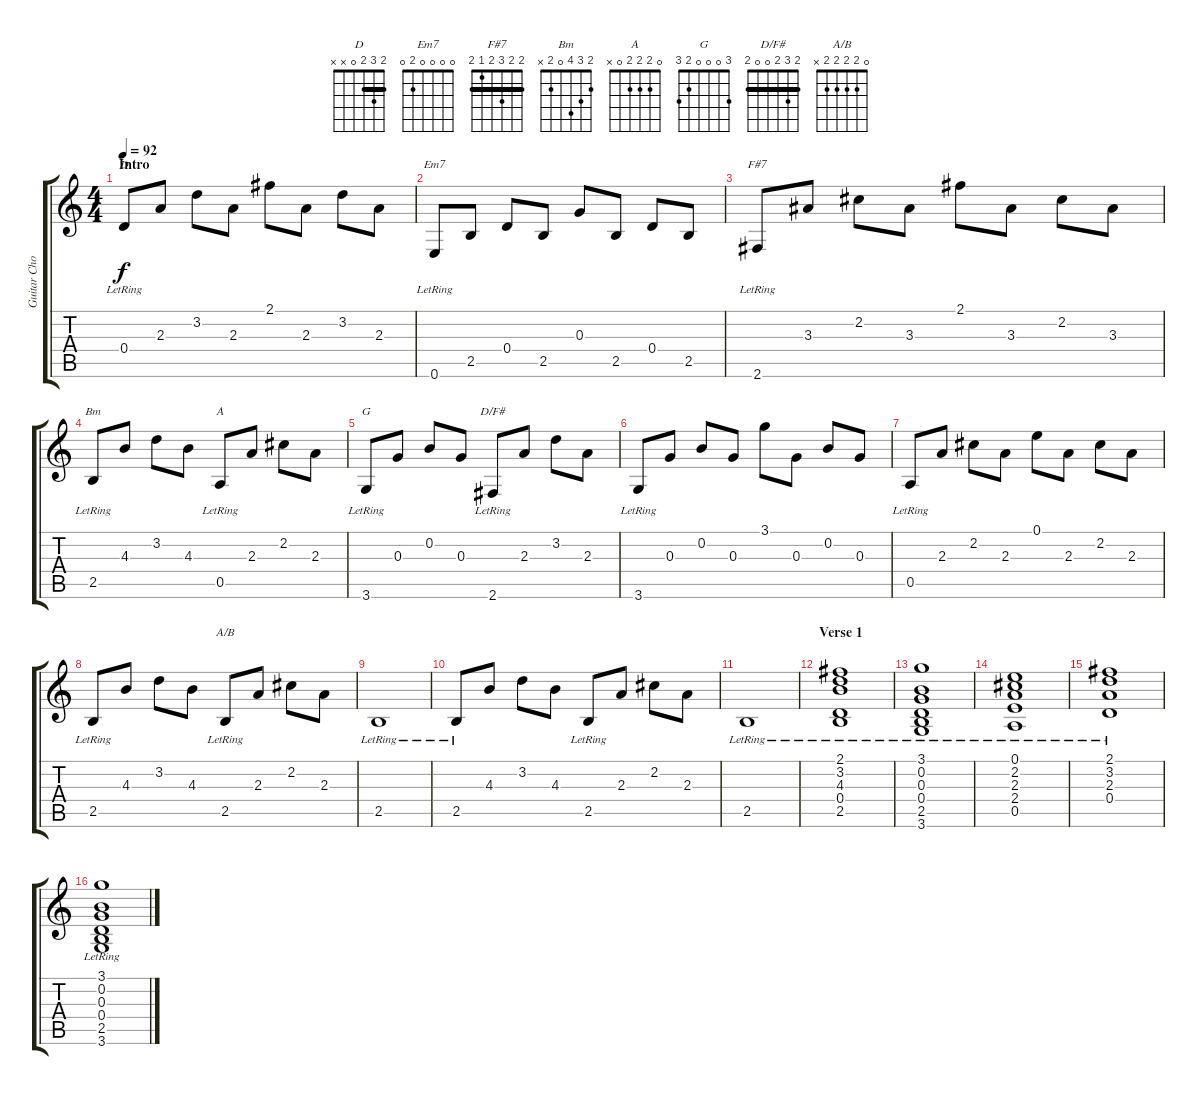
\track ("Guitar Chord n Fill" "Guitar Cho") {instrument acousticguitarnylon}
\staff {score tabs}
\tuning (E4 B3 G3 D3 A2 E2) {hide}
\chord ("D" 2 3 2 0 x x) {barre 2}
\chord ("Em7" 0 0 0 0 2 0)
\chord ("F#7" 2 2 3 2 1 2) {barre 2}
\chord ("Bm" 2 3 4 0 2 x)
\chord ("A" 0 2 2 2 0 x)
\chord ("G" 3 0 0 0 2 3)
\chord ("D/F#" 2 3 2 0 0 2) {barre 2}
\chord ("A/B" 0 2 2 2 2 x)
\ts (4 4)
\section ("" "Intro")
\tempo 92
\clef g2
\ks c
0.4{lr}.8{ch "D" dy f instrument acousticguitarnylon} 2.3.8 3.2.8 2.3.8 2.1.8 2.3.8 3.2.8 2.3.8 |
0.6{lr}.8{ch "Em7"} 2.5.8 0.4.8 2.5.8 0.3.8 2.5.8 0.4.8 2.5.8 |
2.6{lr}.8{ch "F#7"} 3.3.8 2.2.8 3.3.8 2.1.8 3.3.8 2.2.8 3.3.8 |
2.5{lr}.8{ch "Bm"} 4.3.8 3.2.8 4.3.8 0.5{lr}.8{ch "A"} 2.3.8 2.2.8 2.3.8 |
3.6{lr}.8{ch "G"} 0.3.8 0.2.8 0.3.8 2.6{lr}.8{ch "D/F#"} 2.3.8 3.2.8 2.3.8 |
3.6{lr}.8 0.3.8 0.2.8 0.3.8 3.1.8 0.3.8 0.2.8 0.3.8 |
0.5{lr}.8 2.3.8 2.2.8 2.3.8 0.1.8 2.3.8 2.2.8 2.3.8 |
2.5{lr}.8 4.3.8 3.2.8 4.3.8 2.5{lr}.8{ch "A/B"} 2.3.8 2.2.8 2.3.8 |
2.5{lr}.1 |
2.5{lr}.8 4.3.8 3.2.8 4.3.8 2.5{lr}.8 2.3.8 2.2.8 2.3.8 |
2.5{lr}.1 |
\section ("" "Verse 1")
(2.1 3.2 4.3 0.4 2.5{lr}).1 |
(3.1 0.2 0.3 0.4 2.5{lr} 3.6).1 |
(0.1 2.2 2.3 2.4 0.5{lr}).1 |
(2.1 3.2 2.3 0.4{lr}).1 |
(3.1 0.2 0.3 0.4 2.5 3.6{lr}).1
